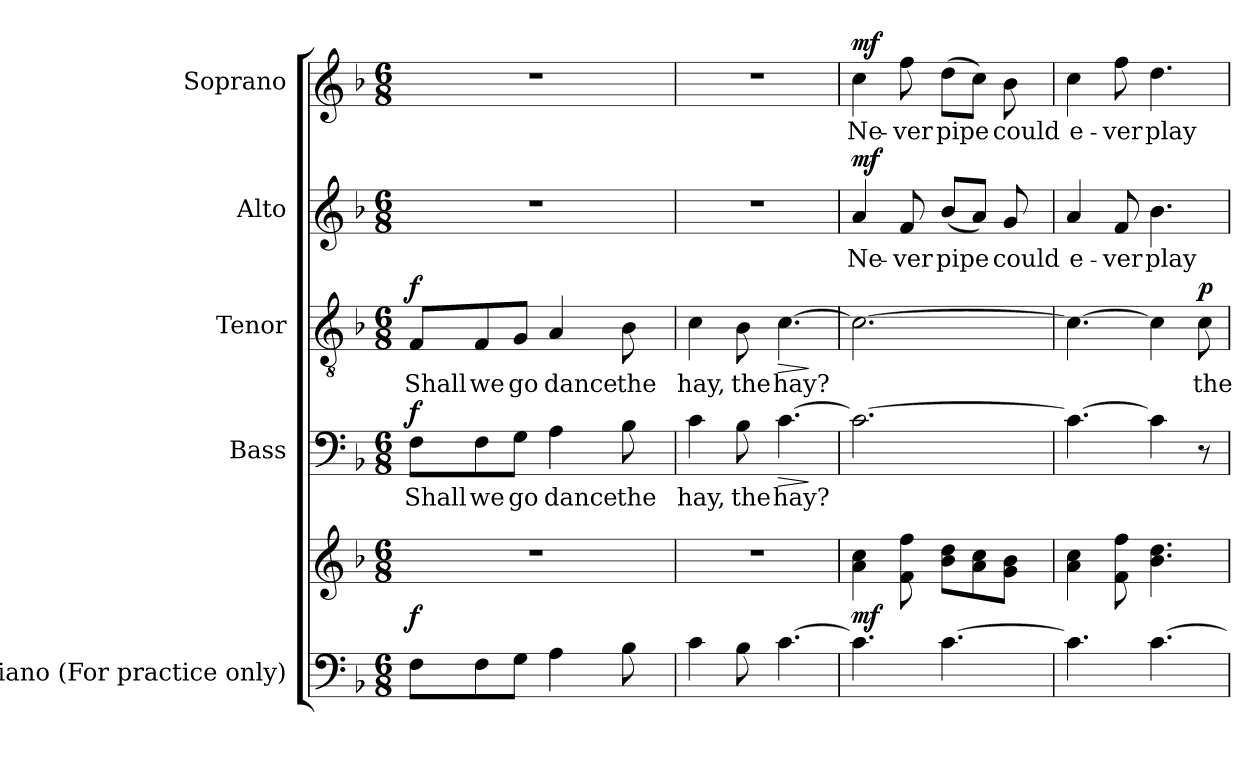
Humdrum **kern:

**kern	**kern	**dynam	**kern	**text	**dynam	**kern	**text	**dynam	**kern	**text	**dynam	**kern	**text	**dynam
*part5	*part5	*part5	*part4	*part4	*part4	*part3	*part3	*part3	*part2	*part2	*part2	*part1	*part1	*part1
*staff6	*staff5	*staff5/6	*staff4	*staff4	*staff4	*staff3	*staff3	*staff3	*staff2	*staff2	*staff2	*staff1	*staff1	*staff1
*I"Piano (For  practice  only)	*	*	*I"Bass	*	*	*I"Tenor	*	*	*I"Alto	*	*	*I"Soprano	*	*
*I'Pno.	*	*	*I'B.	*	*	*I'T.	*	*	*I'A.	*	*	*I'S.	*	*
!!LO:PB:g=z
*clefF4	*clefG2	*	*clefF4	*	*	*clefGv2	*	*	*clefG2	*	*	*clefG2	*	*
*	*	*	*	*	*	*ITrd7c12	*	*	*	*	*	*	*	*
*k[b-]	*k[b-]	*	*k[b-]	*	*	*k[b-]	*	*	*k[b-]	*	*	*k[b-]	*	*
*F:	*F:	*	*F:	*	*	*F:	*	*	*F:	*	*	*F:	*	*
*M6/8	*M6/8	*	*M6/8	*	*	*M6/8	*	*	*M6/8	*	*	*M6/8	*	*
*MM100	*MM100	*	*MM100	*	*	*MM100	*	*	*MM100	*	*	*MM100	*	*
=1	=1	=1	=1	=1	=1	=1	=1	=1	=1	=1	=1	=1	=1	=1
!	!LO:N:vis=1	!	!	!	!	!	!	!	!	!	!	!	!	!
!	!	!	!	!LO:LY:b:color=#000000	!	!	!	!	!	!	!	!	!	!
!	!	!	!	!	!	!	!	!	!	!	!	!LO:TX:a:B:t=Allegretto vivace.	!	!
!	!LO:TX:a:B:t=Allegretto vivace.	!	!	!	!	!	!	!	!	!	!	!	!	!
!	!	!	!	!	!	!	!LO:LY:b:color=#000000	!	!LO:N:vis=1	!	!	!LO:N:vis=1	!	!
*	*^	*	*	*	*	*	*	*	*	*	*	*^	*	*
8Fi\L	2.r	2ryy	f	8Fi\L	Shall	f	8FFi/L	Shall	f	2.r	.	.	2.r	2ryy	.	.
!	!	!	!	!	!LO:LY:b:color=#000000	!	!	!	!	!	!	!	!	!	!	!
!	!	!	!	!	!	!	!	!LO:LY:b:color=#000000	!	!	!	!	!	!	!	!
8Fi\	.	.	.	8Fi\	we	.	8FFi/	we	.	.	.	.	.	.	.	.
!	!	!	!	!	!LO:LY:b:color=#000000	!	!	!	!	!	!	!	!	!	!	!
!	!	!	!	!	!	!	!	!LO:LY:b:color=#000000	!	!	!	!	!	!	!	!
8Gi\J	.	.	.	8Gi\J	go	.	8GGi/J	go	.	.	.	.	.	.	.	.
!	!	!	!	!	!LO:LY:b:color=#000000	!	!	!	!	!	!	!	!	!	!	!
!	!	!	!	!	!	!	!	!LO:LY:b:color=#000000	!	!	!	!	!	!	!	!
4Ai\	.	.	.	4Ai\	dance	.	4AAi/	dance	.	.	.	.	.	.	.	.
.	.	8ryy	.	.	.	.	.	.	.	.	.	.	.	8ryy	.	.
!	!	!	!	!	!LO:LY:b:color=#000000	!	!	!	!	!	!	!	!	!	!	!
!	!	!	!	!	!	!	!	!LO:LY:b:color=#000000	!	!	!	!	!	!	!	!
8B-i\	.	32ryy	.	8B-i\	the	.	8BB-i\	the	.	.	.	.	.	32ryy	.	.
.	.	64ryy	.	.	.	.	.	.	.	.	.	.	.	64ryy	.	.
.	.	512ryy	.	.	.	.	.	.	.	.	.	.	.	512ryy	.	.
*	*MM144	*	*	*	*	*	*	*	*	*	*	*	*MM144	*	*	*
.	.	16ryy	.	.	.	.	.	.	.	.	.	.	.	16ryy	.	.
.	.	128..ryy	.	.	.	.	.	.	.	.	.	.	.	128..ryy	.	.
=2	=2	=2	=2	=2	=2	=2	=2	=2	=2	=2	=2	=2	=2	=2	=2	=2
!	!LO:N:vis=1	!	!	!	!	!	!	!	!	!	!	!	!	!	!	!
*	*v	*v	*	*	*	*	*	*	*	*	*	*	*v	*v	*	*
*	*^	*	*	*	*	*	*	*	*	*	*	*^	*	*
!	!	!	!	!	!LO:LY:b:color=#000000	!	!	!	!	!	!	!	!	!	!	!
*	*v	*v	*	*	*	*	*	*	*	*	*	*	*v	*v	*	*
*	*^	*	*	*	*	*	*	*	*	*	*	*^	*	*
!	!	!	!	!	!	!	!	!LO:LY:b:color=#000000	!	!LO:N:vis=1	!	!	!LO:N:vis=1	!	!	!
*	*v	*v	*	*	*	*	*	*	*	*	*	*	*v	*v	*	*
4ci\	2.r	.	4ci\	hay,	.	4Ci\	hay,	.	2.r	.	.	2.r	.	.
!	!	!	!	!LO:LY:b:color=#000000	!	!	!	!	!	!	!	!	!	!
!	!	!	!	!	!	!	!LO:LY:b:color=#000000	!	!	!	!	!	!	!
8B-i\	.	.	8B-i\	the	.	8BB-i\	the	.	.	.	.	.	.	.
!	!	!	!	!LO:LY:b:color=#000000	!LO:HP:b	!	!	!	!	!	!	!	!	!
!	!	!	!	!	!	!	!LO:LY:b:color=#000000	!LO:HP:b	!	!	!	!	!	!
[4.ci\	.	.	[4.ci\	hay?	>	[4.Ci\	hay?	>	.	.	.	.	.	.
.	.	.	.	.	]	.	.	]	.	.	.	.	.	.
=3	=3	=3	=3	=3	=3	=3	=3	=3	=3	=3	=3	=3	=3	=3
!	!	!	!	!	!	!	!	!	!	!LO:LY:b:color=#000000	!	!	!	!
!	!	!	!	!	!	!	!	!	!	!	!	!	!LO:LY:b:color=#000000	!
4.ci\]	4ai\ 4cci	mf	2.ci\_	.	.	2.Ci\_	.	.	4ai/	Ne-	mf	4cci\	Ne-	mf
!	!	!	!	!	!	!	!	!	!	!LO:LY:b:color=#000000	!	!	!	!
!	!	!	!	!	!	!	!	!	!	!	!	!	!LO:LY:b:color=#000000	!
.	8fi\ 8ffi	.	.	.	.	.	.	.	8fi/	-ver	.	8ffi\	-ver	.
!	!	!	!	!	!	!	!	!	!	!LO:LY:b:color=#000000	!	!	!	!
!	!	!	!	!	!	!	!	!	!	!	!	!	!LO:LY:b:color=#000000	!
[4.ci\	8b-i\ 8ddiL	.	.	.	.	.	.	.	(8b-i/L	pipe	.	(8ddi\L	pipe	.
.	8ai\ 8cci	.	.	.	.	.	.	.	8ai/J)	.	.	8cci\J)	.	.
!	!	!	!	!	!	!	!	!	!	!LO:LY:b:color=#000000	!	!	!	!
!	!	!	!	!	!	!	!	!	!	!	!	!	!LO:LY:b:color=#000000	!
.	8gi\ 8b-iJ	.	.	.	.	.	.	.	8gi/	could	.	8b-i\	could	.
=4	=4	=4	=4	=4	=4	=4	=4	=4	=4	=4	=4	=4	=4	=4
!	!	!	!	!	!	!	!	!	!	!LO:LY:b:color=#000000	!	!	!	!
!	!	!	!	!	!	!	!	!	!	!	!	!	!LO:LY:b:color=#000000	!
4.ci\]	4ai\ 4cci	.	4.ci\_	.	.	4.Ci\_	.	.	4ai/	e-	.	4cci\	e-	.
!	!	!	!	!	!	!	!	!	!	!LO:LY:b:color=#000000	!	!	!	!
!	!	!	!	!	!	!	!	!	!	!	!	!	!LO:LY:b:color=#000000	!
.	8fi\ 8ffi	.	.	.	.	.	.	.	8fi/	-ver	.	8ffi\	-ver	.
!	!	!	!	!	!	!	!	!	!	!LO:LY:b:color=#000000	!	!	!	!
!	!	!	!	!	!	!	!	!	!	!	!	!	!LO:LY:b:color=#000000	!
[4.ci\	4.b-i\ 4.ddi	.	4ci\]	.	.	4Ci\]	.	.	4.b-i\	play	.	4.ddi\	play	.
!	!	!	!	!	!	!	!LO:LY:b:color=#000000	!	!	!	!	!	!	!
.	.	.	8r	.	.	8Ci\	the	p	.	.	.	.	.	.
=	=	=	=	=	=	=	=	=	=	=	=	=	=	=
*-	*-	*-	*-	*-	*-	*-	*-	*-	*-	*-	*-	*-	*-	*-
